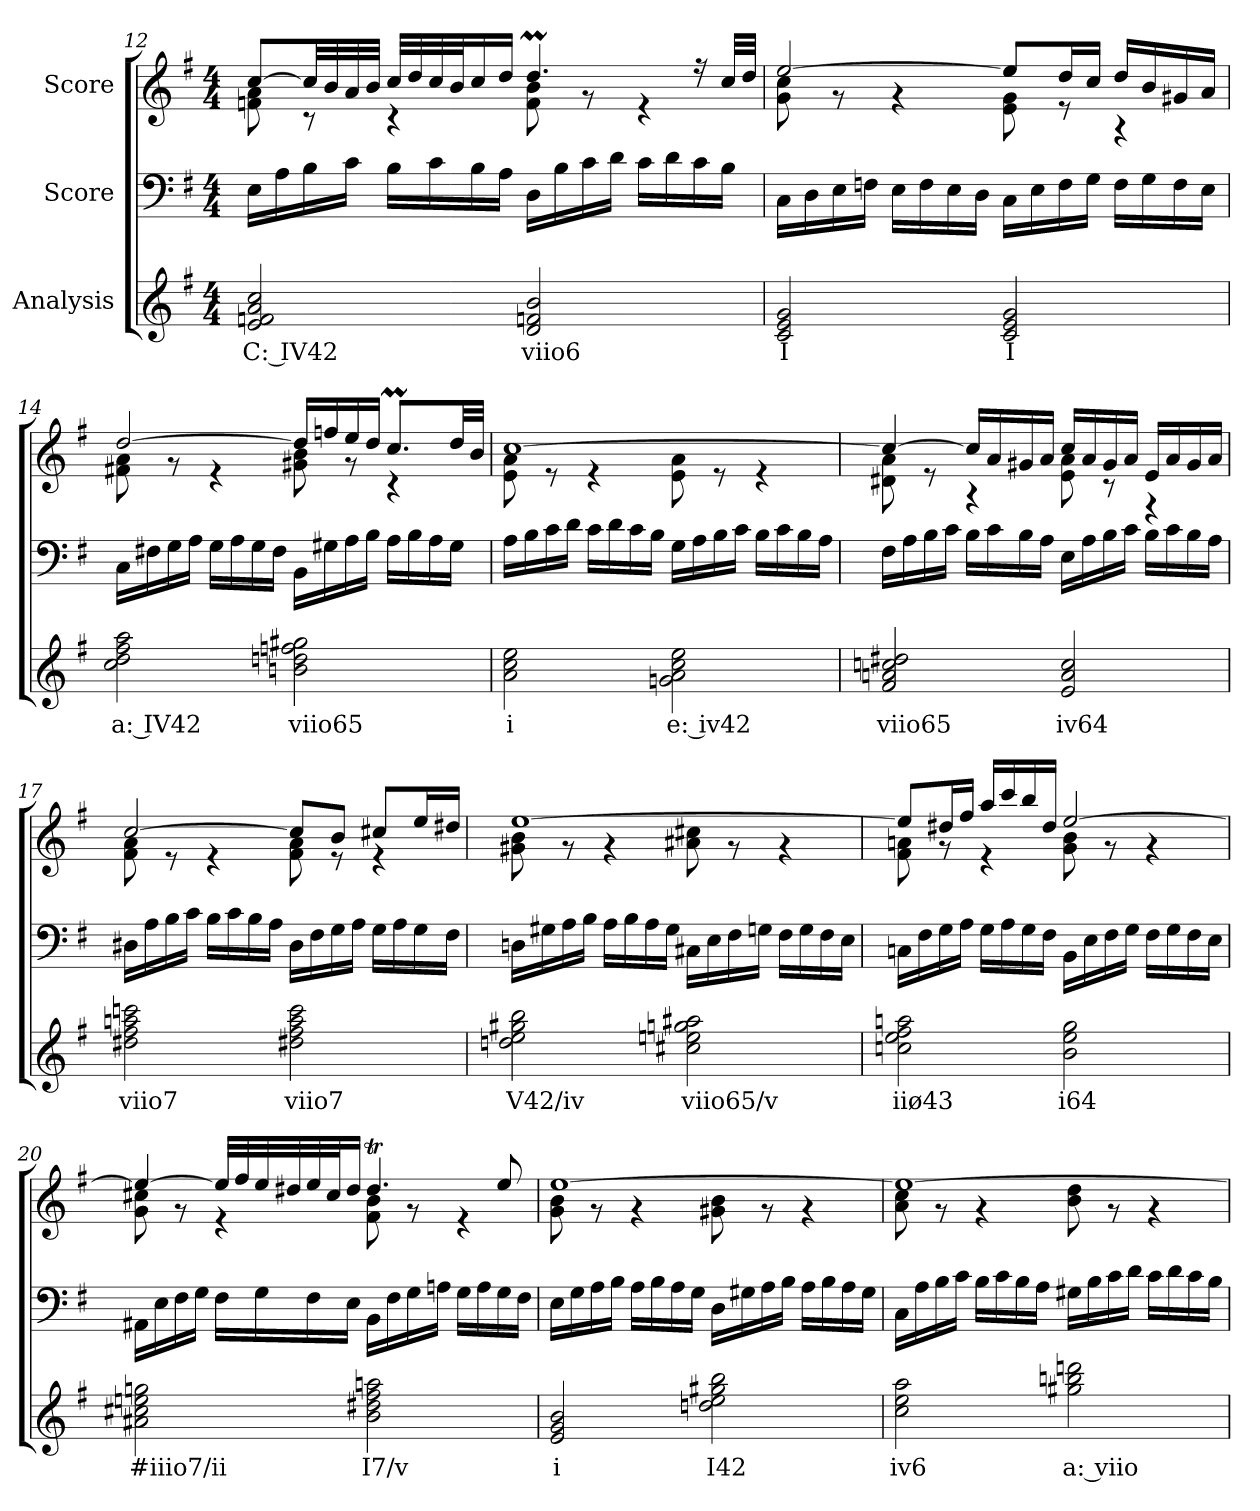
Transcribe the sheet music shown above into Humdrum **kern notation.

**kern	**text	**kern	**kern
*part3	*part3	*part2	*part1
*staff3	*staff3	*staff2	*staff1
*I"Analysis	*	*I"Score	*I"Score
!!LO:LB:g=z
*	*	*clefF4	*clefG2
*k[f#]	*	*k[f#]	*k[f#]
*M4/4	*	*M4/4	*M4/4
=12	=12	=12	=12
*	*	*	*^
2e 2fn 2a 2cc	C: IV42	16E\LL	[8cc/L	8fn\ 8a\
.	.	16A\	.	.
.	.	16B\	32cc/LL]	8r
.	.	.	32b/	.
.	.	16c\JJ	32a/	.
.	.	.	32b/JJJ	.
.	.	16B\LL	32cc/LLL	4r
.	.	.	32dd/	.
.	.	16c\	32cc/	.
.	.	.	32b/J	.
.	.	16B\	16cc/	.
.	.	16A\JJ	16dd/JJ	.
2d 2fn 2b	viio6	16D\LL	4.ddM/	8f\ 8b\
.	.	16B\	.	.
.	.	16c\	.	8r
.	.	16d\JJ	.	.
.	.	16c\LL	.	4r
.	.	16d\	.	.
.	.	16c\	16r	.
.	.	16B\JJ	32cc/LLL	.
.	.	.	32dd/JJJ	.
=13	=13	=13	=13	=13
2c 2e 2g	I	16C\LL	[2ee/	8g\ 8cc\
.	.	16D\	.	.
.	.	16E\	.	8r
.	.	16Fn\JJ	.	.
.	.	16E\LL	.	4r
.	.	16F\	.	.
.	.	16E\	.	.
.	.	16D\JJ	.	.
2c 2e 2g	I	16C\LL	8ee/L]	8e\ 8g\
.	.	16E\	.	.
.	.	16F\	16dd/L	8r
.	.	16G\JJ	16cc/JJ	.
.	.	16F\LL	16dd/LL	4r
.	.	16G\	16b/	.
.	.	16F\	16g#X/	.
.	.	16E\JJ	16a/JJ	.
!!LO:LB:g=z	!!
=14	=14	=14	=14	=14
2cc 2dd 2ff# 2aa	a: IV42	16C\LL	[2dd/	8f#X\ 8a\
.	.	16F#X\	.	.
.	.	16G\	.	8r
.	.	16A\JJ	.	.
.	.	16G\LL	.	4r
.	.	16A\	.	.
.	.	16G\	.	.
.	.	16F#\JJ	.	.
2bn 2ddn 2ffn 2gg#X	viio65	16BB\LL	16dd/LL]	8g#X\ 8b\
.	.	16G#X\	16ffn/	.
.	.	16A\	16ee/	8r
.	.	16B\JJ	16dd/JJ	.
.	.	16A\LL	8.ccM/L	4r
.	.	16B\	.	.
.	.	16A\	.	.
.	.	16G#\JJ	32dd/LL	.
.	.	.	32b/JJJ	.
=15	=15	=15	=15	=15
2a 2cc 2ee	i	16A\LL	[1cc	8e\ 8a\
.	.	16B\	.	.
.	.	16c\	.	8r
.	.	16d\JJ	.	.
.	.	16c\LL	.	4r
.	.	16d\	.	.
.	.	16c\	.	.
.	.	16B\JJ	.	.
2gn 2a 2cc 2ee	e: iv42	16G\LL	.	8e\ 8a\
.	.	16A\	.	.
.	.	16B\	.	8r
.	.	16c\JJ	.	.
.	.	16B\LL	.	4r
.	.	16c\	.	.
.	.	16B\	.	.
.	.	16A\JJ	.	.
=16	=16	=16	=16	=16
2f# 2an 2ccn 2dd#X	viio65	16F#\LL	4cc/_	8d#X\ 8a\
.	.	16A\	.	.
.	.	16B\	.	8r
.	.	16c\JJ	.	.
.	.	16B\LL	16cc/LL]	4r
.	.	16c\	16a/	.
.	.	16B\	16g#X/	.
.	.	16A\JJ	16a/JJ	.
2e 2a 2cc	iv64	16E\LL	16cc/LL	8e\ 8a\
.	.	16A\	16a/	.
.	.	16B\	16g#/	8r
.	.	16c\JJ	16a/JJ	.
.	.	16B\LL	16e/LL	4r
.	.	16c\	16a/	.
.	.	16B\	16g#/	.
.	.	16A\JJ	16a/JJ	.
!!LO:LB:g=z	!!
=17	=17	=17	=17	=17
2dd#X 2ff# 2aan 2cccn	viio7	16D#X\LL	[2cc/	8f#\ 8a\
.	.	16A\	.	.
.	.	16B\	.	8r
.	.	16c\JJ	.	.
.	.	16B\LL	.	4r
.	.	16c\	.	.
.	.	16B\	.	.
.	.	16A\JJ	.	.
2dd#X 2ff# 2aa 2ccc	viio7	16D#\LL	8cc/L]	8f#\ 8a\
.	.	16F#\	.	.
.	.	16G\	8b/J	8r
.	.	16A\JJ	.	.
.	.	16G\LL	8cc#X/L	4r
.	.	16A\	.	.
.	.	16G\	16ee/L	.
.	.	16F#\JJ	16dd#X/JJ	.
=18	=18	=18	=18	=18
2ddn 2ee 2gg#X 2bb	V42/iv	16Dn\LL	[1ee	8g#X\ 8b\
.	.	16G#X\	.	.
.	.	16A\	.	8r
.	.	16B\JJ	.	.
.	.	16A\LL	.	4r
.	.	16B\	.	.
.	.	16A\	.	.
.	.	16G#\JJ	.	.
2cc#X 2een 2ggn 2aa#X	viio65/v	16C#X\LL	.	8a#X\ 8cc#X\
.	.	16E\	.	.
.	.	16F#\	.	8r
.	.	16Gn\JJ	.	.
.	.	16F#\LL	.	4r
.	.	16G\	.	.
.	.	16F#\	.	.
.	.	16E\JJ	.	.
=19	=19	=19	=19	=19
2ccn 2ee 2ff# 2aan	iiø43	16Cn\LL	8ee/L]	8f#\ 8an\
.	.	16F#\	.	.
.	.	16G\	16dd#X/L	8r
.	.	16A\JJ	16ff#/JJ	.
.	.	16G\LL	16aa/LL	4r
.	.	16A\	16ccc/	.
.	.	16G\	16bb/	.
.	.	16F#\JJ	16dd#/JJ	.
2b 2ee 2gg	i64	16BB\LL	[2ee/	8g\ 8b\
.	.	16E\	.	.
.	.	16F#\	.	8r
.	.	16G\JJ	.	.
.	.	16F#\LL	.	4r
.	.	16G\	.	.
.	.	16F#\	.	.
.	.	16E\JJ	.	.
!!LO:PB:g=z	!!
=20	=20	=20	=20	=20
2a#X 2cc#X 2een 2ggn	#iiio7/ii	16AA#X\LL	4ee/_	8g\ 8cc#X\
.	.	16E\	.	.
.	.	16F#\	.	8r
.	.	16G\JJ	.	.
.	.	16F#\LL	32ee/LLL]	4r
.	.	.	32ff#/	.
.	.	16G\	32ee/	.
.	.	.	32dd#X/	.
.	.	16F#\	32ee/	.
.	.	.	32cc#/J	.
.	.	16E\JJ	16dd#/JJ	.
2b 2dd#X 2ff# 2aan	I7/v	16BB\LL	4.dd#t/	8f#\ 8b\
.	.	16F#\	.	.
.	.	16G\	.	8r
.	.	16An\JJ	.	.
.	.	16G\LL	.	4r
.	.	16A\	.	.
.	.	16G\	8ee/	.
.	.	16F#\JJ	.	.
=21	=21	=21	=21	=21
2e 2g 2b	i	16E\LL	[1ee	8g\ 8b\
.	.	16G\	.	.
.	.	16A\	.	8r
.	.	16B\JJ	.	.
.	.	16A\LL	.	4r
.	.	16B\	.	.
.	.	16A\	.	.
.	.	16G\JJ	.	.
2ddn 2ee 2gg#X 2bb	I42	16D\LL	.	8g#X\ 8b\
.	.	16G#X\	.	.
.	.	16A\	.	8r
.	.	16B\JJ	.	.
.	.	16A\LL	.	4r
.	.	16B\	.	.
.	.	16A\	.	.
.	.	16G#\JJ	.	.
!!LO:LB:g=z	!!
=22	=22	=22	=22	=22
2cc 2ee 2aa	iv6	16C\LL	1ee_	8a\ 8cc\
.	.	16A\	.	.
.	.	16B\	.	8r
.	.	16c\JJ	.	.
.	.	16B\LL	.	4r
.	.	16c\	.	.
.	.	16B\	.	.
.	.	16A\JJ	.	.
2gg#X 2bbn 2dddn	a: viio	16G#X\LL	.	8b\ 8dd\
.	.	16B\	.	.
.	.	16c\	.	8r
.	.	16d\JJ	.	.
.	.	16c\LL	.	4r
.	.	16d\	.	.
.	.	16c\	.	.
.	.	16B\JJ	.	.
*	*	*	*v	*v
=	=	=	=
*-	*-	*-	*-
